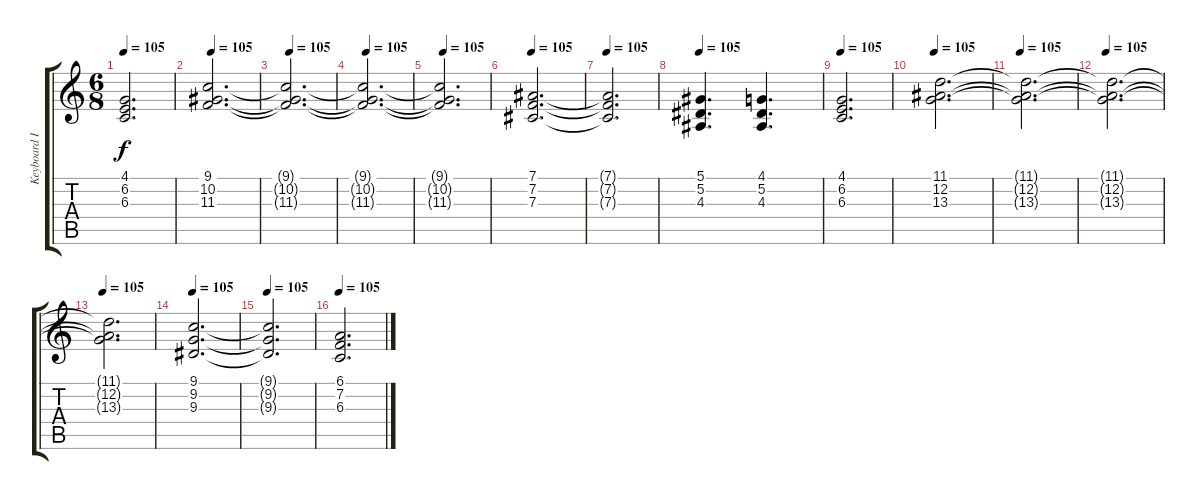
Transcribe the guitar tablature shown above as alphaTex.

\track ("Keyboard II" "Keyboard I") {instrument rockorgan}
\staff {score tabs}
\tuning (Eb4 Bb3 Gb3 Db3 Ab2 Eb2) {hide}
\ts (6 8)
\tempo 105
\clef g2
\ks c
(4.1 6.2 6.3).2{d dy f} |
\tempo 105
(9.1 10.2 11.3).2{d} |
\tempo 105
(9.1{t} 10.2{t} 11.3{t}).2{d} |
\tempo 105
(9.1{t} 10.2{t} 11.3{t}).2{d} |
\tempo 105
(9.1{t} 10.2{t} 11.3{t}).2{d} |
\tempo 105
(7.1 7.2 7.3).2{d} |
\tempo 105
(7.1{t} 7.2{t} 7.3{t}).2{d} |
\tempo 105
(5.1 5.2 4.3).4{d} (4.1 5.2 4.3).4{d} |
\tempo 105
(4.1 6.2 6.3).2{d} |
\tempo 105
(11.1 12.2 13.3).2{d} |
\tempo 105
(11.1{t} 12.2{t} 13.3{t}).2{d} |
\tempo 105
(11.1{t} 12.2{t} 13.3{t}).2{d} |
\tempo 105
(11.1{t} 12.2{t} 13.3{t}).2{d} |
\tempo 105
(9.1 9.2 9.3).2{d} |
\tempo 105
(9.1{t} 9.2{t} 9.3{t}).2{d} |
\tempo 105
(6.1 7.2 6.3).2{d}
